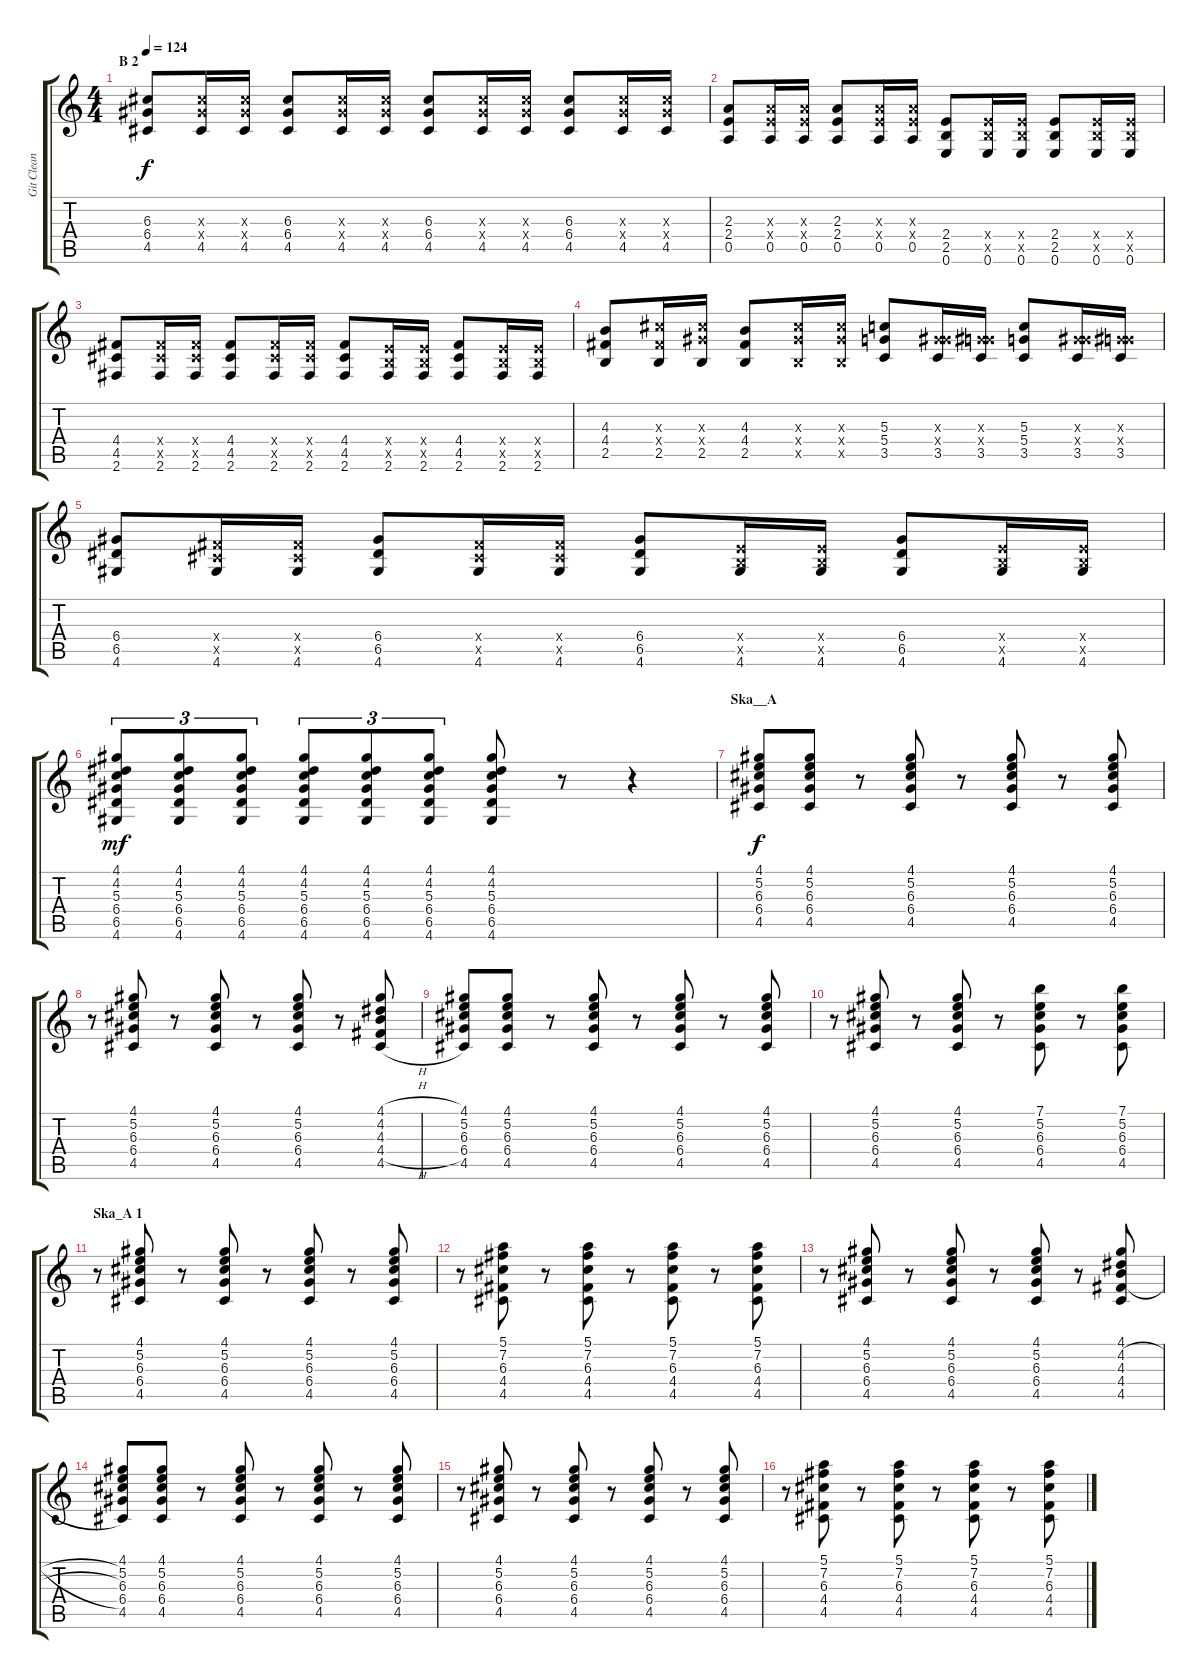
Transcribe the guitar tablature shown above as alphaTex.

\track ("Git Clean" "Git Clean") {instrument electricguitarclean}
\staff {score tabs}
\tuning (E4 B3 G3 D3 A2 E2) {hide}
\ts (4 4)
\section ("" "B 2")
\tempo 124
\clef g2
\ks c
(6.3 6.4 4.5).8{dy f} (6.3{x} 6.4{x} 4.5).16 (6.3{x} 6.4{x} 4.5).16 (6.3 6.4 4.5).8 (6.3{x} 6.4{x} 4.5).16 (6.3{x} 6.4{x} 4.5).16 (6.3 6.4 4.5).8 (6.3{x} 6.4{x} 4.5).16 (6.3{x} 6.4{x} 4.5).16 (6.3 6.4 4.5).8 (6.3{x} 6.4{x} 4.5).16 (6.3{x} 6.4{x} 4.5).16 |
(2.3 2.4 0.5).8 (2.3{x} 2.4{x} 0.5).16 (2.3{x} 2.4{x} 0.5).16 (2.3 2.4 0.5).8 (2.3{x} 2.4{x} 0.5).16 (2.3{x} 2.4{x} 0.5).16 (2.4 2.5 0.6).8 (2.4{x} 2.5{x} 0.6).16 (2.4{x} 2.5{x} 0.6).16 (2.4 2.5 0.6).8 (2.4{x} 2.5{x} 0.6).16 (2.4{x} 2.5{x} 0.6).16 |
(4.4 4.5 2.6).8 (4.4{x} 4.5{x} 2.6).16 (4.4{x} 4.5{x} 2.6).16 (4.4 4.5 2.6).8 (4.4{x} 4.5{x} 2.6).16 (4.4{x} 4.5{x} 2.6).16 (4.4 4.5 2.6).8 (2.4{x} 2.5{x} 2.6).16 (2.4{x} 2.5{x} 2.6).16 (4.4 4.5 2.6).8 (2.4{x} 2.5{x} 2.6).16 (2.4{x} 2.5{x} 2.6).16 |
(4.3 4.4 2.5).8 (6.3{x} 4.4{x} 2.5).16 (6.3{x} 6.4{x} 2.5).16 (4.3 4.4 2.5).8 (6.3{x} 6.4{x} 2.5{x}).16 (6.3{x} 6.4{x} 2.5{x}).16 (5.3 5.4 3.5).8 (0.3{x} 6.4{x} 3.5).16 (0.3{x} 6.4{x} 3.5).16 (5.3 5.4 3.5).8 (0.3{x} 6.4{x} 3.5).16 (0.3{x} 6.4{x} 3.5).16 |
(6.4 6.5 4.6).8 (4.4{x} 4.5{x} 4.6).16 (4.4{x} 4.5{x} 4.6).16 (6.4 6.5 4.6).8 (4.4{x} 4.5{x} 4.6).16 (4.4{x} 4.5{x} 4.6).16 (6.4 6.5 4.6).8 (2.4{x} 2.5{x} 4.6).16 (2.4{x} 2.5{x} 4.6).16 (6.4 6.5 4.6).8 (2.4{x} 2.5{x} 4.6).16 (2.4{x} 2.5{x} 4.6).16 |
(4.1 4.2 5.3 6.4 6.5 4.6).8{tu (3 2) dy mf} (4.1 4.2 5.3 6.4 6.5 4.6).8{tu (3 2)} (4.1 4.2 5.3 6.4 6.5 4.6).8{tu (3 2)} (4.1 4.2 5.3 6.4 6.5 4.6).8{tu (3 2)} (4.1 4.2 5.3 6.4 6.5 4.6).8{tu (3 2)} (4.1 4.2 5.3 6.4 6.5 4.6).8{tu (3 2)} (4.1 4.2 5.3 6.4 6.5 4.6).8 r.8 r.4 |
\section ("" "Ska__A")
(4.1 5.2 6.3 6.4 4.5).8{dy f} (4.1 5.2 6.3 6.4 4.5).8 r.8 (4.1 5.2 6.3 6.4 4.5).8 r.8 (4.1 5.2 6.3 6.4 4.5).8 r.8 (4.1 5.2 6.3 6.4 4.5).8 |
r.8 (4.1 5.2 6.3 6.4 4.5).8 r.8 (4.1 5.2 6.3 6.4 4.5).8 r.8 (4.1 5.2 6.3 6.4 4.5).8 r.8 (4.1{h} 4.2{h} 4.3{h} 4.4{h} 4.5{h}).8 |
(4.1 5.2 6.3 6.4 4.5).8 (4.1 5.2 6.3 6.4 4.5).8 r.8 (4.1 5.2 6.3 6.4 4.5).8 r.8 (4.1 5.2 6.3 6.4 4.5).8 r.8 (4.1 5.2 6.3 6.4 4.5).8 |
r.8 (4.1 5.2 6.3 6.4 4.5).8 r.8 (4.1 5.2 6.3 6.4 4.5).8 r.8 (7.1 5.2 6.3 6.4 4.5).8 r.8 (7.1 5.2 6.3 6.4 4.5).8 |
\section ("" "Ska_A 1")
r.8 (4.1 5.2 6.3 6.4 4.5).8 r.8 (4.1 5.2 6.3 6.4 4.5).8 r.8 (4.1 5.2 6.3 6.4 4.5).8 r.8 (4.1 5.2 6.3 6.4 4.5).8 |
r.8 (5.1 7.2 6.3 4.4 4.5).8 r.8 (5.1 7.2 6.3 4.4 4.5).8 r.8 (5.1 7.2 6.3 4.4 4.5).8 r.8 (5.1 7.2 6.3 4.4 4.5).8 |
r.8 (4.1 5.2 6.3 6.4 4.5).8 r.8 (4.1 5.2 6.3 6.4 4.5).8 r.8 (4.1 5.2 6.3 6.4 4.5).8 r.8 (4.1 4.2{h} 4.3{h} 4.4{h} 4.5).8 |
(4.1 5.2 6.3 6.4 4.5).8 (4.1 5.2 6.3 6.4 4.5).8 r.8 (4.1 5.2 6.3 6.4 4.5).8 r.8 (4.1 5.2 6.3 6.4 4.5).8 r.8 (4.1 5.2 6.3 6.4 4.5).8 |
r.8 (4.1 5.2 6.3 6.4 4.5).8 r.8 (4.1 5.2 6.3 6.4 4.5).8 r.8 (4.1 5.2 6.3 6.4 4.5).8 r.8 (4.1 5.2 6.3 6.4 4.5).8 |
r.8 (5.1 7.2 6.3 4.4 4.5).8 r.8 (5.1 7.2 6.3 4.4 4.5).8 r.8 (5.1 7.2 6.3 4.4 4.5).8 r.8 (5.1 7.2 6.3 4.4 4.5).8
